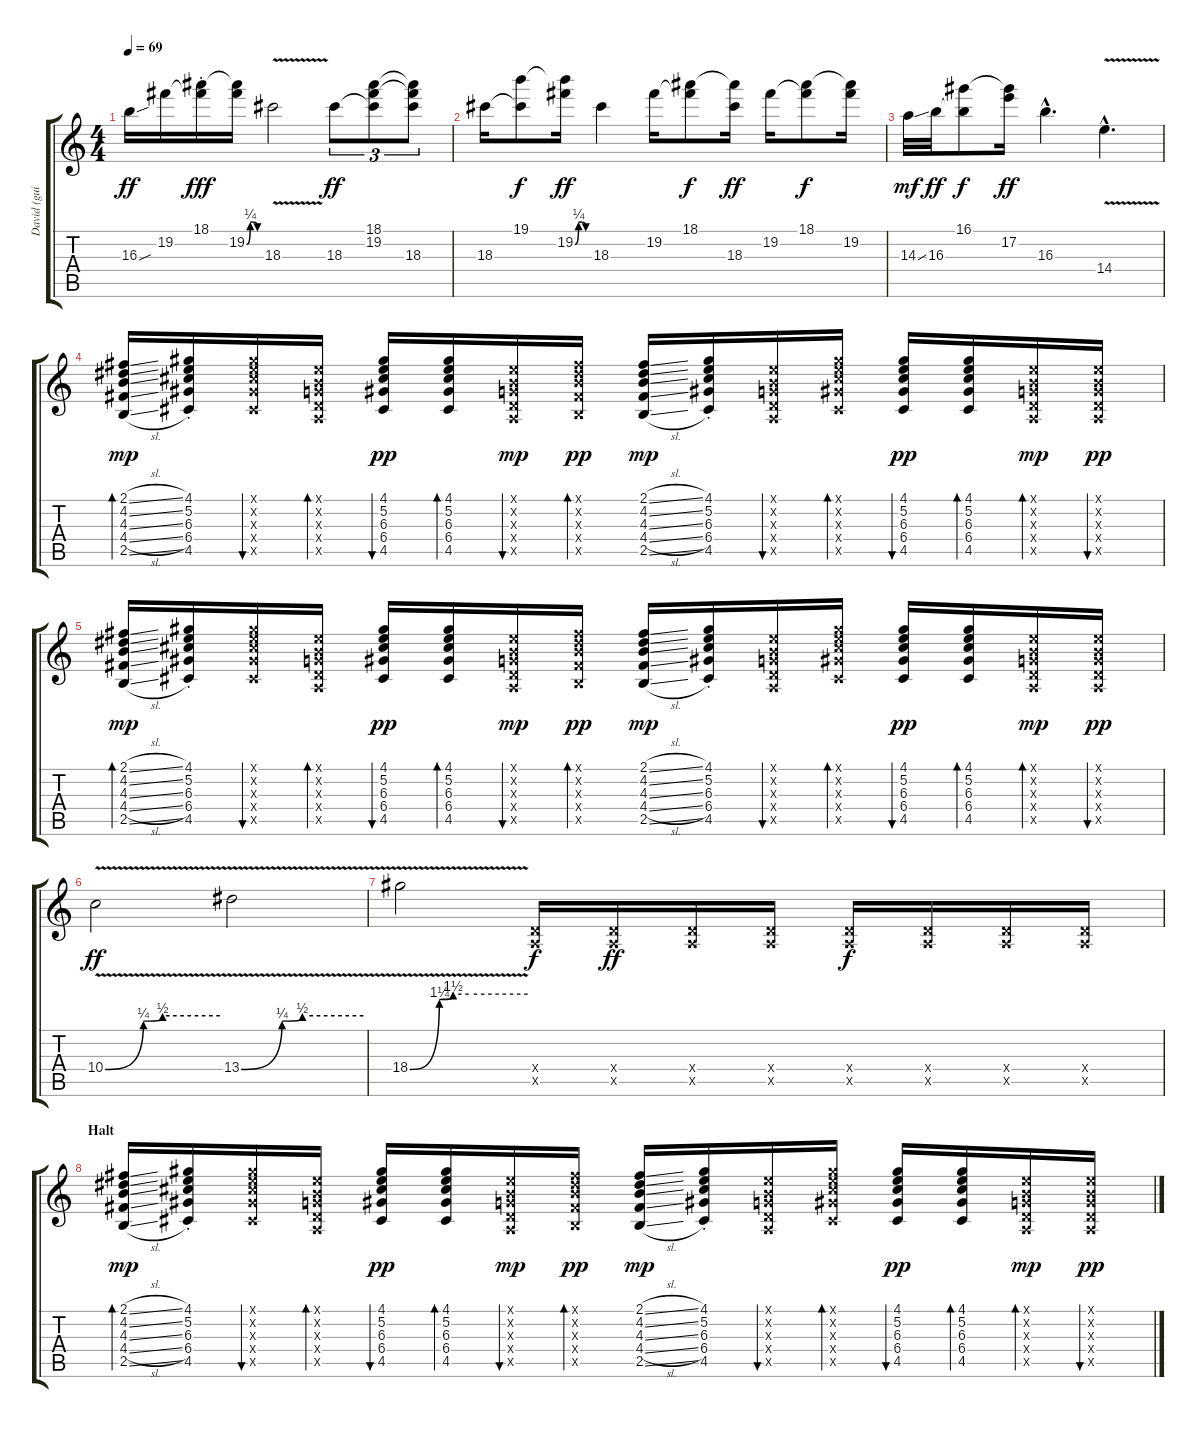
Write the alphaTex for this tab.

\track ("David (guitar dist.)" "David (gui") {instrument distortionguitar}
\staff {score tabs}
\tuning (E4 B3 G3 D3 A2 E2) {hide}
\ts (4 4)
\tempo 69
\clef g2
\ks c
16.3{sou}.16{dy ff} 19.2.16 (18.1{st} 19.2{t}).16{dy fff} (18.1{t} 19.2{be (custom 0 0 15 1 30 1 45 0 60 0)}).16 18.3{v}.2 18.3.8{tu (3 2) dy ff} (18.1 19.2 18.3{t}).8{tu (3 2)} (18.1{t} 19.2{t} 18.3).8{tu (3 2)} |
18.3.16 (19.1 18.3{t}).8{dy f} (19.1{t} 19.2{be (custom 0 0 15 1 30 1 45 0 60 0)}).16{dy ff} 18.3.4 19.2.16 (18.1 19.2{t}).8{dy f} (18.1{t} 18.3).16{dy ff} 19.2.16 (18.1 19.2{t}).8{dy f} (18.1{t} 19.2).16 |
14.3{ss}.32{dy mf} 16.3.32{dy ff} (16.1 16.3{t}).8{dy f} (16.1{t} 17.2).16{dy ff} 16.3{hac}.4{d} 14.4{v hac}.4{d} |
(2.1{sl} 4.2{sl} 4.3{sl} 4.4{sl} 2.5{sl}).16{bd 30 dy mp} (4.1{st} 5.2{st} 6.3{st} 6.4{st} 4.5{st}).16 (4.1{x} 5.2{x} 6.3{x} 6.4{x} 4.5{x}).16{bu 30} (0.1{x} 0.2{x} 0.3{x} 0.4{x} 0.5{x}).16{bd 30} (4.1 5.2 6.3 6.4 4.5).16{bu 30 dy pp} (4.1 5.2 6.3 6.4 4.5).16{bd 30} (0.1{x} 0.2{x} 0.3{x} 0.4{x} 0.5{x}).16{bu 30 dy mp} (2.1{x} 4.2{x} 4.3{x} 4.4{x} 2.5{x}).16{bd 30 dy pp} (2.1{sl} 4.2{sl} 4.3{sl} 4.4{sl} 2.5{sl}).16{dy mp} (4.1{st} 5.2 6.3{st} 6.4{st} 4.5{st}).16 (0.1{x} 0.2{x} 0.3{x} 0.4{x} 0.5{x}).16{bu 30} (4.1{x} 5.2{x} 6.3{x} 6.4{x} 4.5{x}).16{bd 30} (4.1 5.2 6.3 6.4 4.5).16{bu 30 dy pp} (4.1 5.2 6.3 6.4 4.5).16{bd 30} (0.1{x} 0.2{x} 0.3{x} 0.4{x} 0.5{x}).16{bd 30 dy mp} (0.1{x} 0.2{x} 0.3{x} 0.4{x} 0.5{x}).16{bu 30 dy pp} |
(2.1{sl} 4.2{sl} 4.3{sl} 4.4{sl} 2.5{sl}).16{bd 30 dy mp} (4.1{st} 5.2{st} 6.3{st} 6.4{st} 4.5{st}).16 (4.1{x} 5.2{x} 6.3{x} 6.4{x} 4.5{x}).16{bu 30} (0.1{x} 0.2{x} 0.3{x} 0.4{x} 0.5{x}).16{bd 30} (4.1 5.2 6.3 6.4 4.5).16{bu 30 dy pp} (4.1 5.2 6.3 6.4 4.5).16{bd 30} (0.1{x} 0.2{x} 0.3{x} 0.4{x} 0.5{x}).16{bu 30 dy mp} (2.1{x} 4.2{x} 4.3{x} 4.4{x} 2.5{x}).16{bd 30 dy pp} (2.1{sl} 4.2{sl} 4.3{sl} 4.4{sl} 2.5{sl}).16{dy mp} (4.1{st} 5.2 6.3{st} 6.4{st} 4.5{st}).16 (0.1{x} 0.2{x} 0.3{x} 0.4{x} 0.5{x}).16{bu 30} (4.1{x} 5.2{x} 6.3{x} 6.4{x} 4.5{x}).16{bd 30} (4.1 5.2 6.3 6.4 4.5).16{bu 30 dy pp} (4.1 5.2 6.3 6.4 4.5).16{bd 30} (0.1{x} 0.2{x} 0.3{x} 0.4{x} 0.5{x}).16{bd 30 dy mp} (0.1{x} 0.2{x} 0.3{x} 0.4{x} 0.5{x}).16{bu 30 dy pp} |
10.4{be (custom 0 0 20 1 30 2 60 2) v}.2{dy ff} 13.4{be (custom 0 0 20 1 30 2 60 2) v}.2 |
18.4{be (custom 0 0 15 5 22 6 30 6 60 6) v}.2 (0.4{x} 0.5{x}).16{dy f} (0.4{x} 0.5{x}).16{dy ff} (0.4{x} 0.5{x}).16 (0.4{x} 0.5{x}).16 (0.4{x} 0.5{x}).16{dy f} (0.4{x} 0.5{x}).16 (0.4{x} 0.5{x}).16 (0.4{x} 0.5{x}).16 |
\section ("" "Halt")
(2.1{sl} 4.2{sl} 4.3{sl} 4.4{sl} 2.5{sl}).16{bd 30 dy mp volume 0} (4.1{st} 5.2{st} 6.3{st} 6.4{st} 4.5{st}).16 (4.1{x} 5.2{x} 6.3{x} 6.4{x} 4.5{x}).16{bu 30} (0.1{x} 0.2{x} 0.3{x} 0.4{x} 0.5{x}).16{bd 30} (4.1 5.2 6.3 6.4 4.5).16{bu 30 dy pp} (4.1 5.2 6.3 6.4 4.5).16{bd 30} (0.1{x} 0.2{x} 0.3{x} 0.4{x} 0.5{x}).16{bu 30 dy mp} (2.1{x} 4.2{x} 4.3{x} 4.4{x} 2.5{x}).16{bd 30 dy pp} (2.1{sl} 4.2{sl} 4.3{sl} 4.4{sl} 2.5{sl}).16{dy mp} (4.1{st} 5.2 6.3{st} 6.4{st} 4.5{st}).16 (0.1{x} 0.2{x} 0.3{x} 0.4{x} 0.5{x}).16{bu 30} (4.1{x} 5.2{x} 6.3{x} 6.4{x} 4.5{x}).16{bd 30} (4.1 5.2 6.3 6.4 4.5).16{bu 30 dy pp} (4.1 5.2 6.3 6.4 4.5).16{bd 30} (0.1{x} 0.2{x} 0.3{x} 0.4{x} 0.5{x}).16{bd 30 dy mp} (0.1{x} 0.2{x} 0.3{x} 0.4{x} 0.5{x}).16{bu 30 dy pp}
